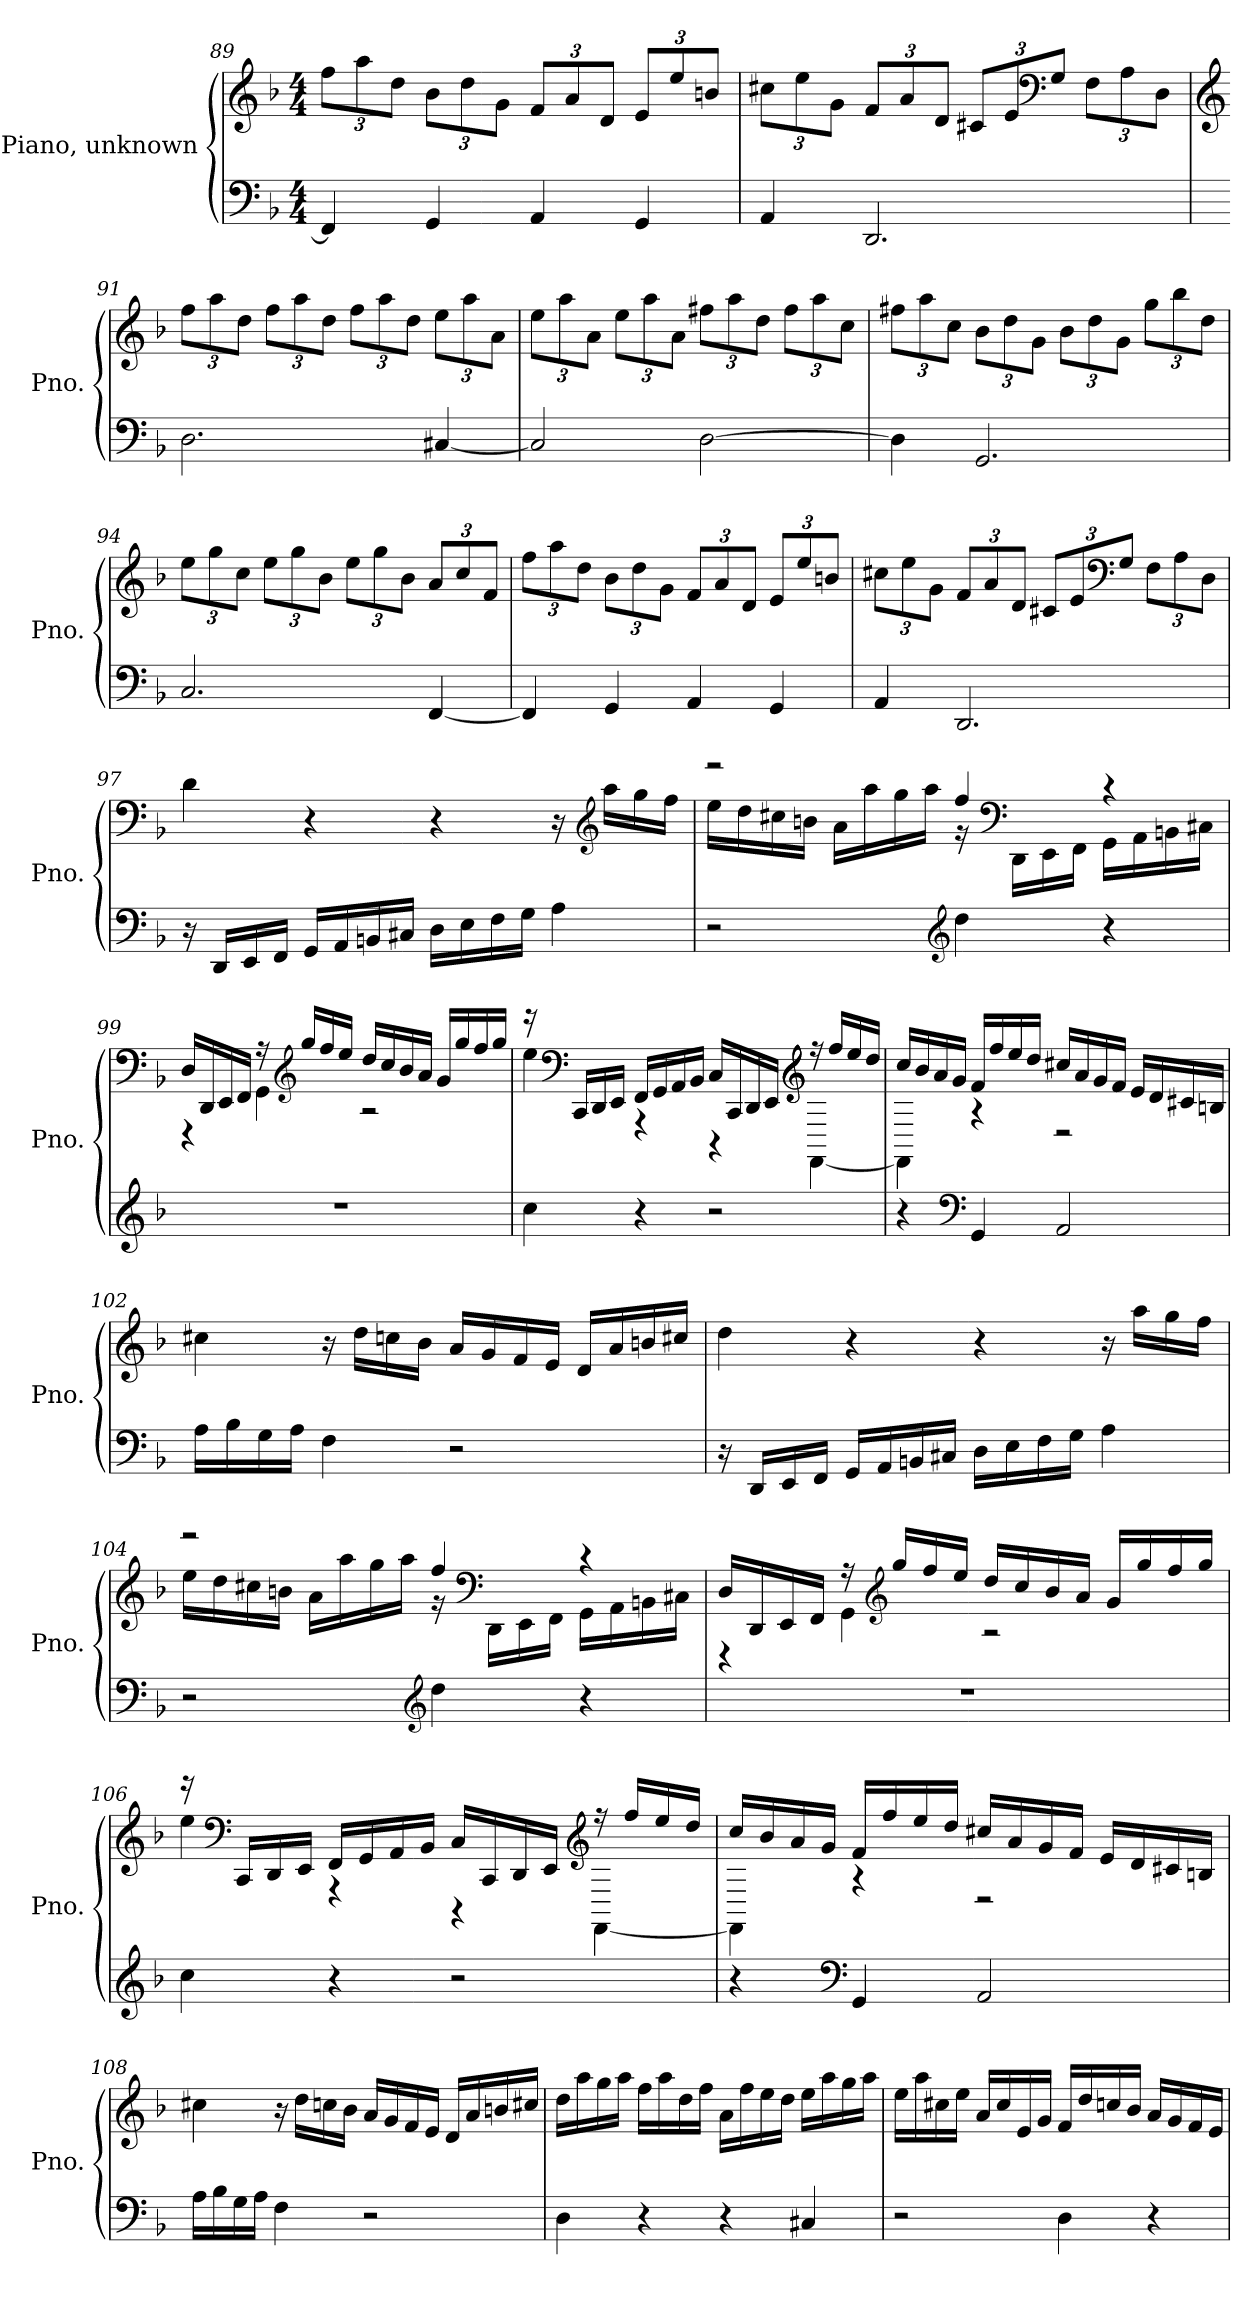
**kern	**kern
*part1	*part1
*staff2	*staff1
*I"Piano, unknown	*
*I'Pno.	*
*clefF4	*clefG2
*k[b-]	*k[b-]
*M4/4	*M4/4
*	*Xbrackettup
=89	=89
4FF/]	12ff\L
.	12aa\
.	12dd\J
4GG/	12b-\L
.	12dd\
.	12g\J
4AA/	12f/L
.	12a/
.	12d/J
4GG/	12e/L
.	12ee/
.	12bn/J
=90	=90
4AA/	12cc#X\L
.	12ee\
.	12g\J
2.DD/	12f/L
.	12a/
.	12d/J
.	12c#X/L
.	12e/
*	*clefF4
.	12G/J
.	12F\L
.	12A\
.	12D\J
!!LO:LB:g=z
=91	=91
*	*clefG2
2.D\	12ff\L
.	12aa\
.	12dd\J
.	12ff\L
.	12aa\
.	12dd\J
.	12ff\L
.	12aa\
.	12dd\J
[4C#X/	12ee\L
.	12aa\
.	12a\J
=92	=92
2C#/]	12ee\L
.	12aa\
.	12a\J
.	12ee\L
.	12aa\
.	12a\J
[2D\	12ff#X\L
.	12aa\
.	12dd\J
.	12ff#\L
.	12aa\
.	12cc\J
=93	=93
4D\]	12ff#X\L
.	12aa\
.	12cc\J
2.GG/	12b-\L
.	12dd\
.	12g\J
.	12b-\L
.	12dd\
.	12g\J
.	12gg\L
.	12bb-\
.	12dd\J
!!LO:PB:g=z
=94	=94
2.C/	12ee\L
.	12gg\
.	12cc\J
.	12ee\L
.	12gg\
.	12b-\J
.	12ee\L
.	12gg\
.	12b-\J
[4FF/	12a/L
.	12cc/
.	12f/J
=95	=95
4FF/]	12ff\L
.	12aa\
.	12dd\J
4GG/	12b-\L
.	12dd\
.	12g\J
4AA/	12f/L
.	12a/
.	12d/J
4GG/	12e/L
.	12ee/
.	12bn/J
=96	=96
4AA/	12cc#X\L
.	12ee\
.	12g\J
2.DD/	12f/L
.	12a/
.	12d/J
.	12c#X/L
.	12e/
*	*clefF4
.	12G/J
.	12F\L
.	12A\
.	12D\J
!!LO:LB:g=z
=97	=97
16r	4d\
16DD/LL	.
16EE/	.
16FF/JJ	.
16GG/LL	4r
16AA/	.
16BBn/	.
16C#X/JJ	.
16D\LL	4r
16E\	.
16F\	.
16G\JJ	.
4A\	16r
*	*clefG2
.	16aa\LL
.	16gg\
.	16ff\JJ
=98	=98
*	*^
2r	2r	16ee\LL
.	.	16dd\
.	.	16cc#X\
.	.	16bn\JJ
.	.	16a\LL
.	.	16aa\
.	.	16gg\
.	.	16aa\JJ
*clefG2	*	*
4dd\	4ff/	16r
*	*clefF4	*
.	.	16DD\LL
.	.	16EE\
.	.	16FF\JJ
4r	4r	16GG\LL
.	.	16AA\
.	.	16BBn\
.	.	16C#X\JJ
!!LO:LB:g=z	!!
=99	=99	=99
1r	16D/LL	4r
.	16DD/	.
.	16EE/	.
.	16FF/JJ	.
.	16r	4GG\
*	*clefG2	*
.	16gg/LL	.
.	16ff/	.
.	16ee/JJ	.
.	16dd/LL	2r
.	16cc/	.
.	16b-/	.
.	16a/JJ	.
.	16g/LL	.
.	16gg/	.
.	16ff/	.
.	16gg/JJ	.
=100	=100	=100
4cc\	16r	4ee\
*	*clefF4	*
.	16CC/LL	.
.	16DD/	.
.	16EE/JJ	.
4r	16FF/LL	4r
.	16GG/	.
.	16AA/	.
.	16BB-/JJ	.
2r	16C/LL	4r
.	16CC/	.
.	16DD/	.
.	16EE/JJ	.
*	*clefG2	*
.	16r	[4FF\
.	16ff/LL	.
.	16ee/	.
.	16dd/JJ	.
!!LO:LB:g=z	!!
=101	=101	=101
4r	16cc/LL	4FF\]
.	16b-/	.
.	16a/	.
.	16g/JJ	.
*clefF4	*	*
4GG/	16f/LL	4r
.	16ff/	.
.	16ee/	.
.	16dd/JJ	.
2AA/	16cc#X/LL	2r
.	16a/	.
.	16g/	.
.	16f/JJ	.
.	16e/LL	.
.	16d/	.
.	16c#X/	.
.	16Bn/JJ	.
*	*v	*v
=102	=102
16A\LL	4cc#X\
16B-\	.
16G\	.
16A\JJ	.
4F\	16r
.	16dd\LL
.	16ccn\
.	16b-\JJ
2r	16a/LL
.	16g/
.	16f/
.	16e/JJ
.	16d/LL
.	16a/
.	16bn/
.	16cc#X/JJ
!!LO:LB:g=z
=103	=103
16r	4dd\
16DD/LL	.
16EE/	.
16FF/JJ	.
16GG/LL	4r
16AA/	.
16BBn/	.
16C#X/JJ	.
16D\LL	4r
16E\	.
16F\	.
16G\JJ	.
4A\	16r
.	16aa\LL
.	16gg\
.	16ff\JJ
=104	=104
*	*^
2r	2r	16ee\LL
.	.	16dd\
.	.	16cc#X\
.	.	16bn\JJ
.	.	16a\LL
.	.	16aa\
.	.	16gg\
.	.	16aa\JJ
*clefG2	*	*
4dd\	4ff/	16r
*	*clefF4	*
.	.	16DD\LL
.	.	16EE\
.	.	16FF\JJ
4r	4r	16GG\LL
.	.	16AA\
.	.	16BBn\
.	.	16C#X\JJ
!!LO:LB:g=z	!!
=105	=105	=105
1r	16D/LL	4r
.	16DD/	.
.	16EE/	.
.	16FF/JJ	.
.	16r	4GG\
*	*clefG2	*
.	16gg/LL	.
.	16ff/	.
.	16ee/JJ	.
.	16dd/LL	2r
.	16cc/	.
.	16b-/	.
.	16a/JJ	.
.	16g/LL	.
.	16gg/	.
.	16ff/	.
.	16gg/JJ	.
=106	=106	=106
4cc\	16r	4ee\
*	*clefF4	*
.	16CC/LL	.
.	16DD/	.
.	16EE/JJ	.
4r	16FF/LL	4r
.	16GG/	.
.	16AA/	.
.	16BB-/JJ	.
2r	16C/LL	4r
.	16CC/	.
.	16DD/	.
.	16EE/JJ	.
*	*clefG2	*
.	16r	[4FF\
.	16ff/LL	.
.	16ee/	.
.	16dd/JJ	.
!!LO:PB:g=z	!!
=107	=107	=107
4r	16cc/LL	4FF\]
.	16b-/	.
.	16a/	.
.	16g/JJ	.
*clefF4	*	*
4GG/	16f/LL	4r
.	16ff/	.
.	16ee/	.
.	16dd/JJ	.
2AA/	16cc#X/LL	2r
.	16a/	.
.	16g/	.
.	16f/JJ	.
.	16e/LL	.
.	16d/	.
.	16c#X/	.
.	16Bn/JJ	.
*	*v	*v
=108	=108
16A\LL	4cc#X\
16B-\	.
16G\	.
16A\JJ	.
4F\	16r
.	16dd\LL
.	16ccn\
.	16b-\JJ
2r	16a/LL
.	16g/
.	16f/
.	16e/JJ
.	16d/LL
.	16a/
.	16bn/
.	16cc#X/JJ
!!LO:LB:g=z
=109	=109
4D\	16dd\LL
.	16aa\
.	16gg\
.	16aa\JJ
4r	16ff\LL
.	16aa\
.	16dd\
.	16ff\JJ
4r	16a\LL
.	16ff\
.	16ee\
.	16dd\JJ
4C#X/	16ee\LL
.	16aa\
.	16gg\
.	16aa\JJ
=110	=110
2r	16ee\LL
.	16aa\
.	16cc#X\
.	16ee\JJ
.	16a/LL
.	16cc#/
.	16e/
.	16g/JJ
4D\	16f/LL
.	16dd/
.	16ccn/
.	16b-/JJ
4r	16a/LL
.	16g/
.	16f/
.	16e/JJ
=	=
*-	*-
